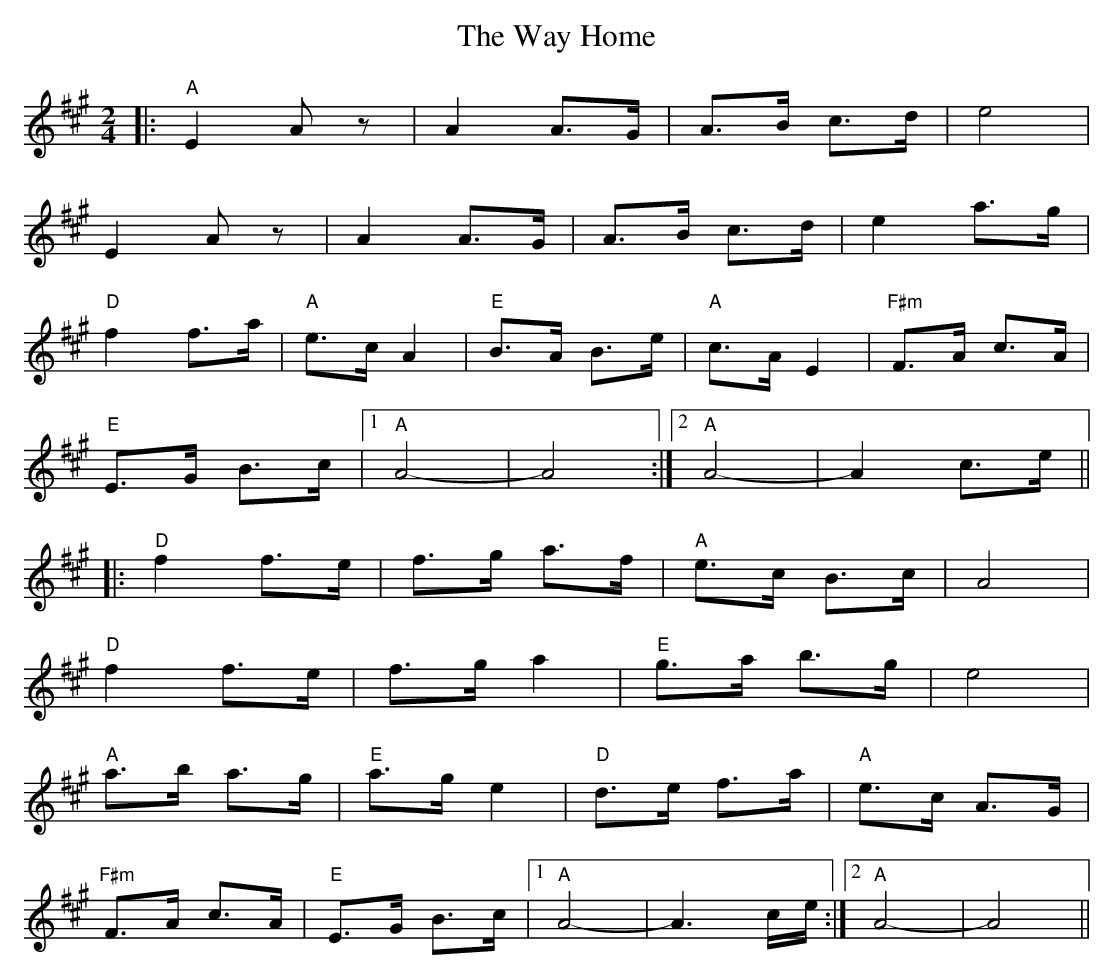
X:1
T: The Way Home
M: 2/4
L: 1/8
K: Amaj
|:"A" E2 A z|A2 A>G|A>B c>d|e4|
E2 A z|A2 A>G|A>B c>d|e2 a>g|
"D" f2 f>a|"A" e>c A2|"E" B>A B>e|"A"c>A E2|"F#m" F>A c>A|
"E" E>G B>c|1 "A" A4-|A4:|2 "A" A4-|A2c>e||
|:"D" f2 f>e|f>g a>f|"A" e>c B>c|A4|
"D" f2 f>e|f>g a2|"E" g>a b>g|e4|
"A" a>b a>g|"E" a>g e2|"D" d>e f>a|"A" e>c A>G|
"F#m" F>A c>A|"E" E>G B>c|1 "A" A4-|A3 c1/2e1/2:|2 "A" A4-|A4||
